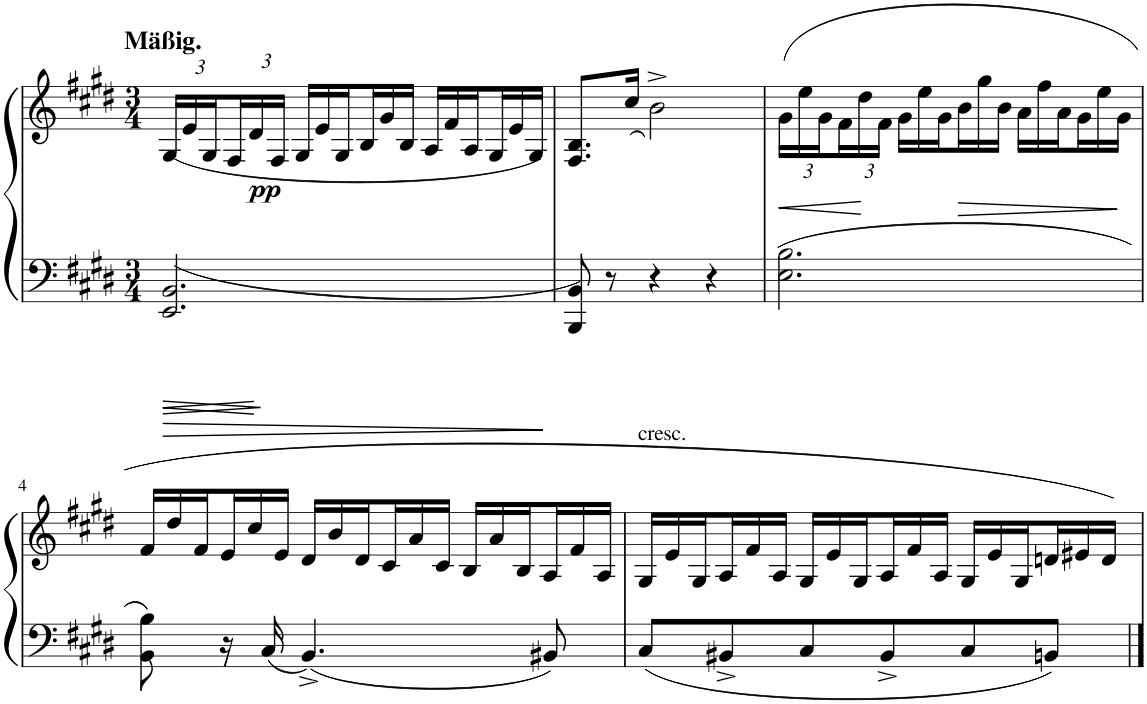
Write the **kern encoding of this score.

**kern	**kern	**dynam
*part1	*part1	*part1
*staff2	*staff1	*staff1/2
*I"Piano	*	*
*I'Pno	*	*
*clefF4	*clefG2	*
*k[f#c#g#d#]	*k[f#c#g#d#]	*
*M3/4	*M3/4	*
=1	=1	=1
!	!	!LO:HP:b=2
!	!	!LO:HP:n=1:b=2
*	*Xbrackettup	*
!	!LO:TX:a:B:t=Mäßig.	!
!	!	!LO:DY:n=1:b
2.EE/ 2.BB/	(24G#/LL	> > pp
.	24e/	.
.	24G#/	.
.	24F#/	.
.	24d#/	.
.	24F#/JJ	.
.	24G#/LL	.
.	24e/	.
.	24G#/	.
.	24B/	.
.	24g#/	.
.	24B/JJ	.
.	24A/LL	.
.	24f#/	.
.	24A/	.
.	24G#/	.
.	24e/	.
.	24G#/JJ)	.
=2	=2	=2
8BBB/ 8BB/	8.F#/ 8.B/L	.
8r	.	.
.	(16cc#/Jk	]
4r	2b^\)	]
4r	.	.
=3	=3	=3
!	!	!LO:HP:b
2.E\ 2.B\	(24g#\LL	<
.	24ee\	.
.	24g#\	.
.	24f#\	.
.	24dd#\	.
.	24f#\JJ	.
.	24g#\LL	.
.	24ee\	.
.	24g#\	.
!	!	!LO:HP:b
.	24b\	>
.	24gg#\	.
.	24b\JJ	.
.	24a\LL	.
.	24ff#\	.
.	24a\	.
.	24g#\	.
.	24ee\	.
.	24g#\JJ	.
.	.	[ ]
!!LO:LB:g=z
=4	=4	=4
8BB\ 8B\	24f#/LL	.
.	24dd#/	.
.	24f#/	.
16r	24e/	.
.	24cc#/	.
16C#/	.	.
.	24e/JJ	.
4.BB^/	24d#/LL	.
.	24b/	.
.	24d#/	.
.	24c#/	.
.	24a/	.
.	24c#/JJ	.
.	24B/LL	.
.	24a/	.
.	24B/	.
8BB#X/	24A/	.
.	24f#/	.
.	24A/JJ	.
=5	=5	=5
!	!LO:TX:a:t=cresc.	!
8C#/L	24G#/LL	.
.	24e/	.
.	24G#/	.
8BB#X^/	24A/	.
.	24f#/	.
.	24A/JJ	.
8C#/	24G#/LL	.
.	24e/	.
.	24G#/	.
8BB#^/	24A/	.
.	24f#/	.
.	24A/JJ	.
8C#/	24G#/LL	.
.	24e/	.
.	24G#/	.
8BBn/J	24dn/	.
.	24e#X/	.
.	24d/JJ)	.
=	=	=
*-	*-	*-
